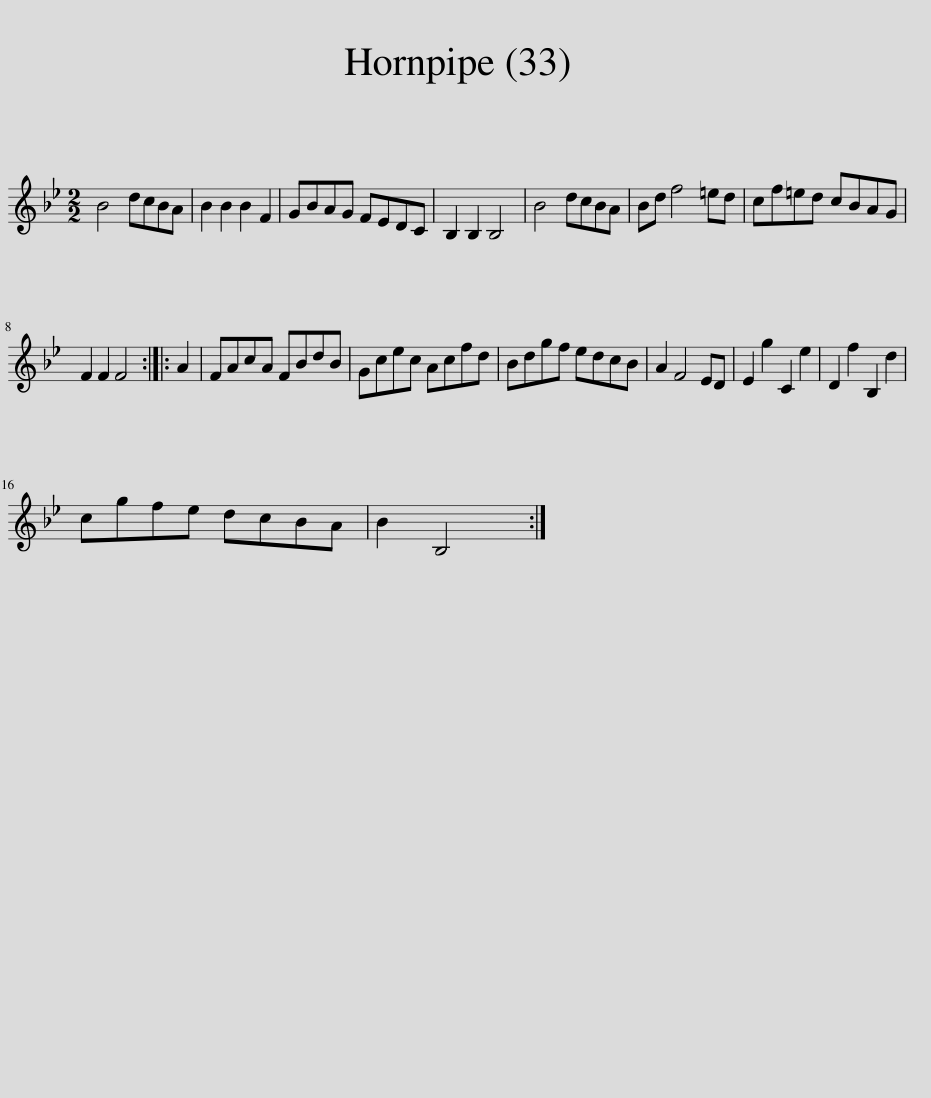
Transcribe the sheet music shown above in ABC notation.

X:1
L:1/8
M:2/2
I:linebreak $
K:Bb
V:1 treble
V:1
 B4 dcBA | B2 B2 B2 F2 | GBAG FEDC | B,2 B,2 B,4 | B4 dcBA | %5
 Bd f4 =ed | cf=ed cBAG |$ F2 F2 F4 :: A2 | FAcA FBdB | %10
 Gcec Acfd | Bdgf edcB | A2 F4 ED | E2 g2 C2 e2 | D2 f2 B,2 d2 |$ %15
 cgfe dcBA | B2 B,4 :| %17
